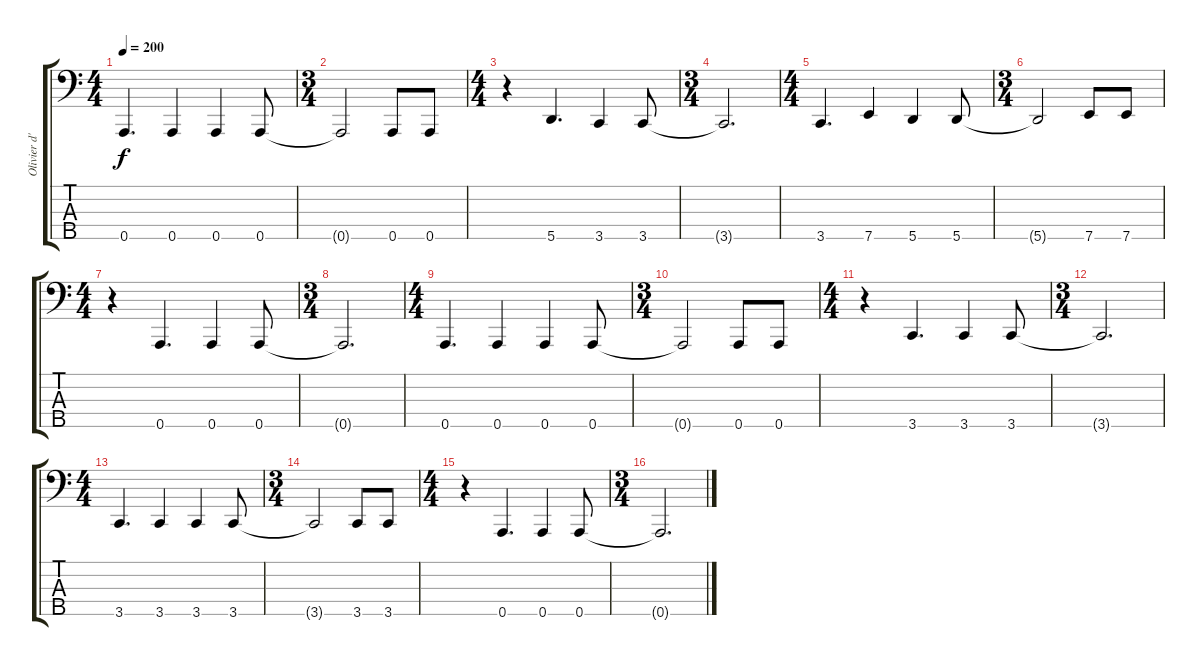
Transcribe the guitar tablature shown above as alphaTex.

\track ("Olivier d'Aries (Bass)" "Olivier d'") {instrument electricbassfinger}
\staff {score tabs}
\tuning (G2 D2 A1 E1 A0) {hide}
\ts (4 4)
\tempo 200
\clef f4
\ks c
0.5.4{d dy f} 0.5.4 0.5.4 0.5.8 |
\ts (3 4)
0.5{t}.2 0.5.8 0.5.8 |
\ts (4 4)
r.4 5.5.4{d} 3.5.4 3.5.8 |
\ts (3 4)
3.5{t}.2{d} |
\ts (4 4)
3.5.4{d} 7.5.4 5.5.4 5.5.8 |
\ts (3 4)
5.5{t}.2 7.5.8 7.5.8 |
\ts (4 4)
r.4 0.5.4{d} 0.5.4 0.5.8 |
\ts (3 4)
0.5{t}.2{d} |
\ts (4 4)
0.5.4{d} 0.5.4 0.5.4 0.5.8 |
\ts (3 4)
0.5{t}.2 0.5.8 0.5.8 |
\ts (4 4)
r.4 3.5.4{d} 3.5.4 3.5.8 |
\ts (3 4)
3.5{t}.2{d} |
\ts (4 4)
3.5.4{d} 3.5.4 3.5.4 3.5.8 |
\ts (3 4)
3.5{t}.2 3.5.8 3.5.8 |
\ts (4 4)
r.4 0.5.4{d} 0.5.4 0.5.8 |
\ts (3 4)
0.5{t}.2{d}
